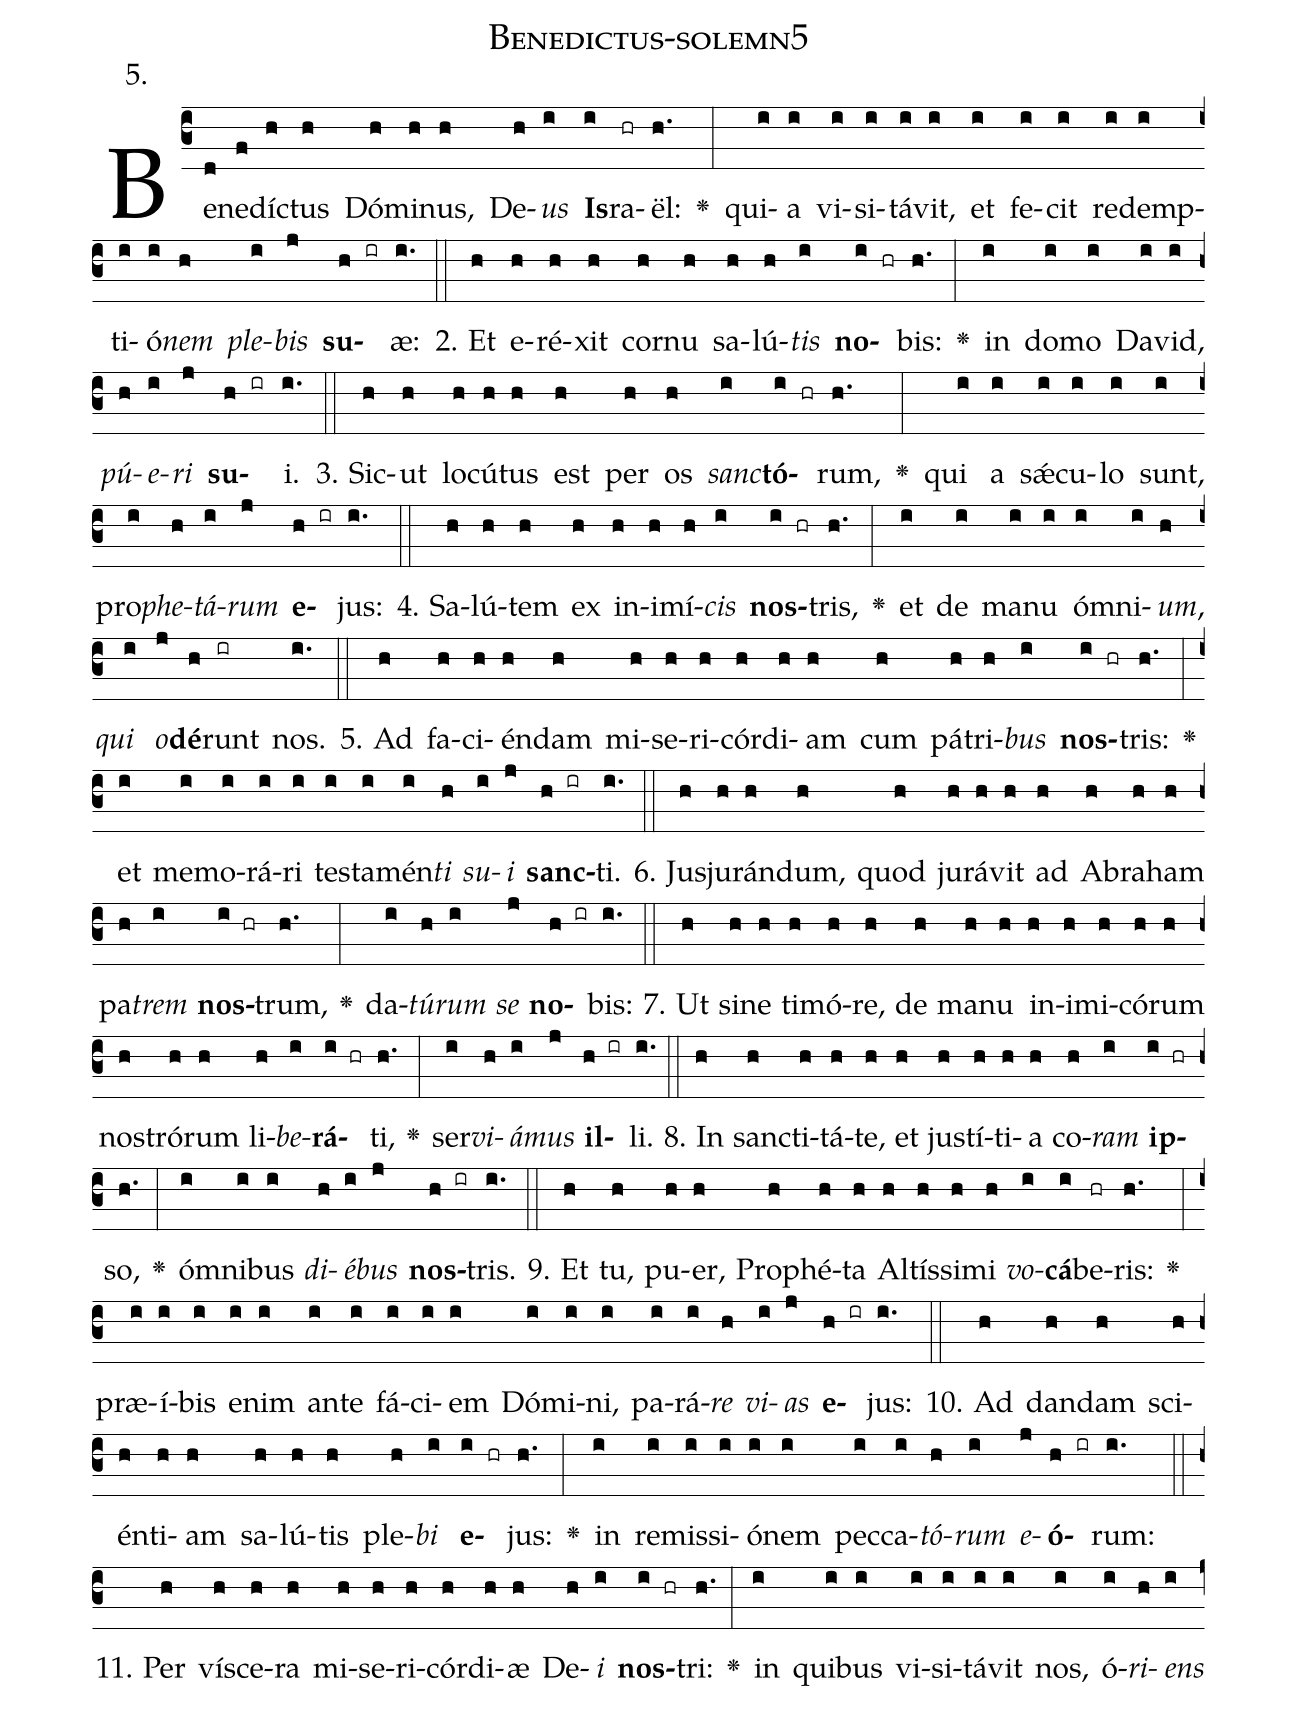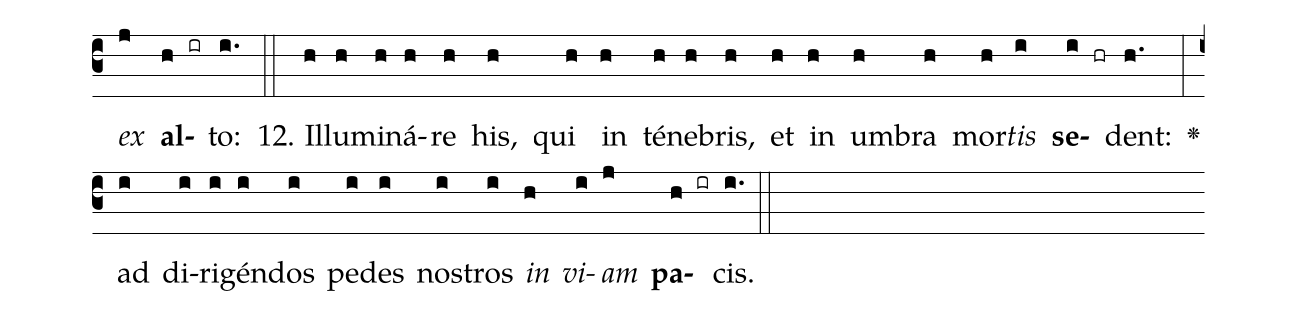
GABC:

name: Benedictus-solemn5;
annotation: 5.;
%%
(c3)Be(d)ne(f)díc(h)tus(h) Dó(h)mi(h)nus,(h) De(h)<i>us</i>(i) <b>Is</b>(i)ra(hr)ël:(h.) <v>\greheightstar</v>(:) qui(i)a(i) vi(i)si(i)tá(i)vit,(i) et(i) fe(i)cit(i) red(i)emp(i)ti(i)ó(i)<i>nem</i>(h) <i>ple</i>(i)<i>bis</i>(j) <b>su</b>(h ir)æ:(i.) (::)
2. Et(h) e(h)ré(h)xit(h) cor(h)nu(h) sa(h)lú(h)<i>tis</i>(i) <b>no</b>(i hr)bis:(h.) <v>\greheightstar</v>(:) in(i) do(i)mo(i) Da(i)vid,(i) <i>pú</i>(h)<i>e</i>(i)<i>ri</i>(j) <b>su</b>(h ir)i.(i.) (::)
3. Sic(h)ut(h) lo(h)cú(h)tus(h) est(h) per(h) os(h) <i>sanc</i>(i)<b>tó</b>(i hr)rum,(h.) <v>\greheightstar</v>(:) qui(i) a(i) sǽ(i)cu(i)lo(i) sunt,(i) pro(i)<i>phe</i>(h)<i>tá</i>(i)<i>rum</i>(j) <b>e</b>(h ir)jus:(i.) (::)
4. Sa(h)lú(h)tem(h) ex(h) in(h)i(h)mí(h)<i>cis</i>(i) <b>nos</b>(i hr)tris,(h.) <v>\greheightstar</v>(:) et(i) de(i) ma(i)nu(i) óm(i)ni(i)<i>um</i>,(h) <i>qui</i>(i) <i>o</i>(j)<b>dé</b>(h)runt(ir) nos.(i.) (::)
5. Ad(h) fa(h)ci(h)én(h)dam(h) mi(h)se(h)ri(h)cór(h)di(h)am(h) cum(h) pá(h)tri(h)<i>bus</i>(i) <b>nos</b>(i hr)tris:(h.) <v>\greheightstar</v>(:) et(i) me(i)mo(i)rá(i)ri(i) tes(i)ta(i)mén(i)<i>ti</i>(h) <i>su</i>(i)<i>i</i>(j) <b>sanc</b>(h ir)ti.(i.) (::)
6. Ju(h)sju(h)rán(h)dum,(h) quod(h) ju(h)rá(h)vit(h) ad(h) A(h)bra(h)ham(h) pa(h)<i>trem</i>(i) <b>nos</b>(i hr)trum,(h.) <v>\greheightstar</v>(:) da(i)<i>tú</i>(h)<i>rum</i>(i) <i>se</i>(j) <b>no</b>(h ir)bis:(i.) (::)
7. Ut(h) si(h)ne(h) ti(h)mó(h)re,(h) de(h) ma(h)nu(h) in(h)i(h)mi(h)có(h)rum(h) nos(h)tró(h)rum(h) li(h)<i>be</i>(i)<b>rá</b>(i hr)ti,(h.) <v>\greheightstar</v>(:) ser(i)<i>vi</i>(h)<i>á</i>(i)<i>mus</i>(j) <b>il</b>(h ir)li.(i.) (::)
8. In(h) sanc(h)ti(h)tá(h)te,(h) et(h) jus(h)tí(h)ti(h)a(h) co(h)<i>ram</i>(i) <b>ip</b>(i hr)so,(h.) <v>\greheightstar</v>(:) óm(i)ni(i)bus(i) <i>di</i>(h)<i>é</i>(i)<i>bus</i>(j) <b>nos</b>(h ir)tris.(i.) (::)
9. Et(h) tu,(h) pu(h)er,(h) Pro(h)phé(h)ta(h) Al(h)tís(h)si(h)mi(h) <i>vo</i>(i)<b>cá</b>(i)be(hr)ris:(h.) <v>\greheightstar</v>(:) præ(i)í(i)bis(i) e(i)nim(i) an(i)te(i) fá(i)ci(i)em(i) Dó(i)mi(i)ni,(i) pa(i)rá(i)<i>re</i>(h) <i>vi</i>(i)<i>as</i>(j) <b>e</b>(h ir)jus:(i.) (::)
10. Ad(h) dan(h)dam(h) sci(h)én(h)ti(h)am(h) sa(h)lú(h)tis(h) ple(h)<i>bi</i>(i) <b>e</b>(i hr)jus:(h.) <v>\greheightstar</v>(:) in(i) re(i)mis(i)si(i)ó(i)nem(i) pec(i)ca(i)<i>tó</i>(h)<i>rum</i>(i) <i>e</i>(j)<b>ó</b>(h ir)rum:(i.) (::)
11. Per(h) ví(h)sce(h)ra(h) mi(h)se(h)ri(h)cór(h)di(h)æ(h) De(h)<i>i</i>(i) <b>nos</b>(i hr)tri:(h.) <v>\greheightstar</v>(:) in(i) qui(i)bus(i) vi(i)si(i)tá(i)vit(i) nos,(i) ó(i)<i>ri</i>(h)<i>ens</i>(i) <i>ex</i>(j) <b>al</b>(h ir)to:(i.) (::)
12. Il(h)lu(h)mi(h)ná(h)re(h) his,(h) qui(h) in(h) té(h)ne(h)bris,(h) et(h) in(h) um(h)bra(h) mor(h)<i>tis</i>(i) <b>se</b>(i hr)dent:(h.) <v>\greheightstar</v>(:) ad(i) di(i)ri(i)gén(i)dos(i) pe(i)des(i) nos(i)tros(i) <i>in</i>(h) <i>vi</i>(i)<i>am</i>(j) <b>pa</b>(h ir)cis.(i.) (::)
